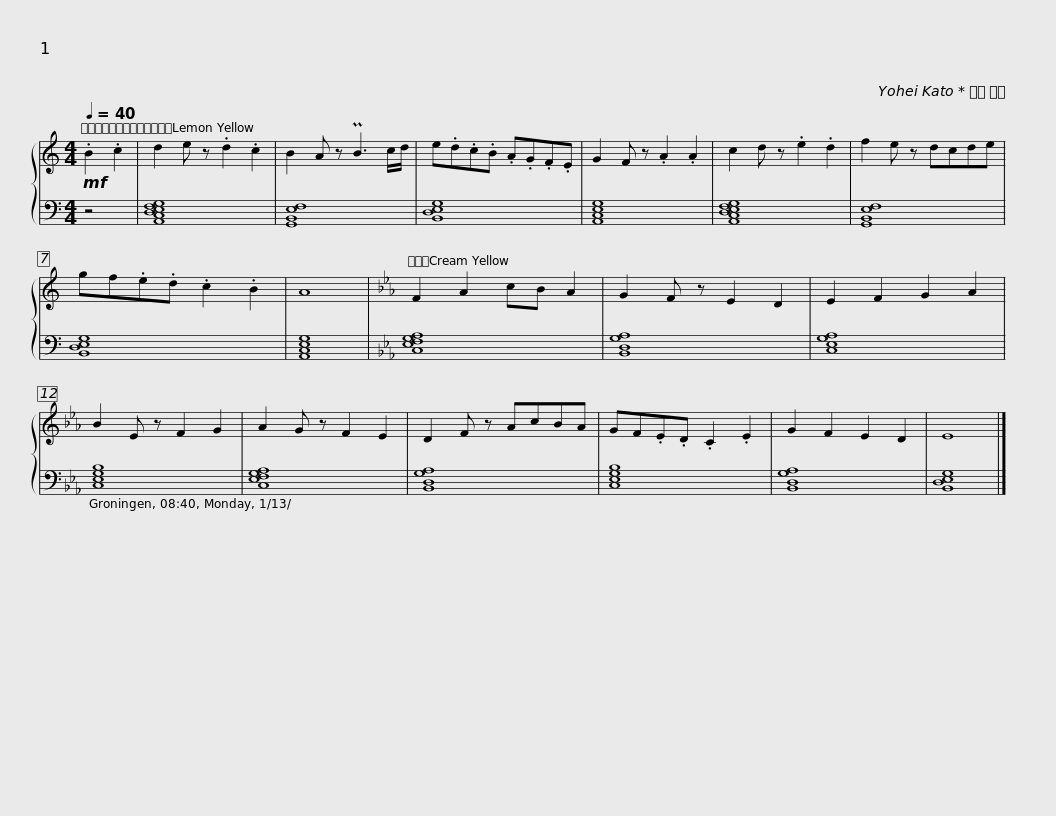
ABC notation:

X:1
%%score { 1 | 2 }
L:1/8
Q:1/4=40
M:4/4
I:linebreak $
K:C
V:1 treble
V:2 bass
V:1
!mf! .B2 .c2 | d2 e z .d2 .c2 | B2 A z PB3 c/d/ | e.d.c.B .A.G.F.E | G2 F z .A2 .A2 | %5
 c2 d z .e2 .d2 |$ f2 e z dcde | gf.e.d .c2 .B2 | A8 |[K:Eb] F2 A2 cB A2 | %10
 G2 F z E2 D2 | E2 F2 G2 A2 |$ B2 E z F2 G2 | A2 G z F2 E2 | D2 F z AcBA | %15
 GF.E.D .C2 .E2 | G2 F2 E2 D2 | E8 |] %18
V:2
 z4 | [A,,C,D,E,F,G,]8 | [G,,B,,E,F,]8 | [B,,D,E,G,]8 | [A,,C,E,G,]8 | %5
 [A,,C,D,E,F,G,]8 |$ [G,,B,,E,F,]8 | [B,,D,E,G,]8 | [A,,C,E,G,]8 |[K:Eb] [C,E,F,G,A,]8 | %10
 [B,,D,G,A,]8 | [C,E,G,A,]8 |$ [C,E,G,B,]8 | [C,E,F,G,A,]8 | [B,,D,G,A,]8 | %15
 [C,E,G,B,]8 | [B,,D,G,A,]8 | [B,,D,E,G,]8 |] %18
